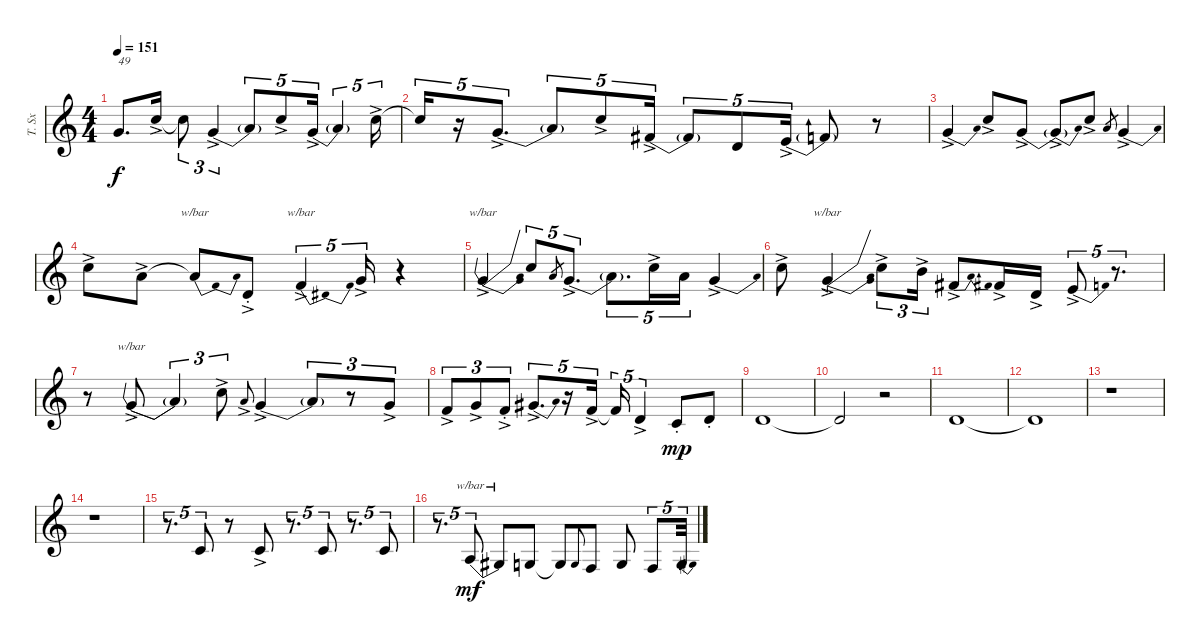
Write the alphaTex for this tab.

\bracketExtendMode groupsimilarinstruments
\track ("Tenor Sax" "T. Sx") {instrument acousticgrandpiano}
\staff {score}
\tuning (E4 B3 G3 D3 A2 E2)
\ts (4 4)
\tempo 151
\clef g2
\ks aminor
3.1{t}.8{d txt "49" dy f} 8.1{ac}.16 8.1{t}.8{tu (3 2)} 3.1{be (bend 0.6 0 42 4) ac}.4{tu (3 2)} 3.1{t}.8{tu (5 4)} 8.1{ac}.8{tu (5 4)} 3.1{be (bend 13.799999999999999 0 39 4) ac}.16{tu (5 4)} 3.1{t}.4{tu (5 4)} 8.1{ac}.16{tu (5 4)} |
8.1{t}.16{tu (5 4)} r.16{tu (5 4)} 3.1{be (bend 13.799999999999999 0 39 4) ac}.8{d tu (5 4)} 3.1{t}.8{tu (5 4)} 8.1{ac}.8{tu (5 4)} 2.1{be (bendrelease 0 0 0.6 6 6.6 6 33 0) ac acc #}.16{tu (5 4)} 2.1{t acc #}.8{tu (5 4)} 3.2.8{tu (5 4)} 5.2{be (bend 27 0 52.199999999999996 3) ac}.16{tu (5 4)} 5.2{t}.8 r.8 |
3.1{be (bend 0.6 0 42 4) ac}.4 8.1{ac}.8 3.1{be (bendrelease 0 0 0.6 4 3.5999999999999996 4 22.2 0) ac}.8 3.1{be (bend 0 0 9 4) ac t}.8 8.1{ac}.8 5.1.8{gr} 3.1{be (bend 15.6 0 33.6 4) ac}.4 |
8.1{ac}.8 5.1{ac}.8 5.1{t}.8{tbe (dip default 7.199999999999999 0 19.8 -8 41.4 -8 58.8 0)} 3.2{ac st}.8 1.1{ac}.4{tu (5 4) tbe (dip default 29.4 0 36.6 -4 43.8 -4 48.6 0)} 3.1{ac}.16{tu (5 4)} r.4 |
3.1{be (bend 21 0 38.4 4) ac}.4{tbe (predivedive default 0 4 13.799999999999999 0)} 8.1.8{tu (5 4)} 5.1.8{gr} 3.1{be (bend 17.4 0 36 4) ac}.8{d tu (5 4)} 3.1{t}.8{d tu (5 4)} 8.1{ac}.16{tu (5 4)} 5.1.16{tu (5 4)} 3.1{be (bend 13.799999999999999 0 39 4) ac}.4 |
8.1{ac}.8 3.1{be (bend 21 0 38.4 4) ac}.4{tbe (predivedive default 0 4 13.799999999999999 0)} 8.1{ac}.8{tu (3 2)} 7.1{ac}.16{tu (3 2)} 2.1{be (bendrelease 0 0 1.2 6 7.199999999999999 6 44.4 1) ac acc #}.8 2.1{ac acc #}.16 3.2{ac}.16 5.2{be (bend 7.199999999999999 0 22.8 2) ac}.8{tu (5 4)} r.8{d tu (5 4)} |
r.8 3.1{be (bend 21 0 38.4 4) ac}.8{tbe (predivedive default 0 4 13.799999999999999 0)} 3.1{t}.4{tu (3 2)} 8.1{ac}.8{tu (3 2)} 5.1{ac}.8{gr onbeat} 3.1{be (bend 15.6 0 30.599999999999998 4) ac}.4 3.1{t}.8{tu (3 2)} r.8{tu (3 2)} 3.1{ac}.8{tu (3 2)} |
1.1{ac}.8{tu (3 2)} 3.1{ac}.8{tu (3 2)} 1.1{ac st}.8{tu (3 2)} 4.1{be (bend 19.8 0 35.4 2) ac acc #}.8{d tu (5 4)} r.16{tu (5 4)} 1.1{ac}.16{tu (5 4)} 1.1{t}.16{tu (5 4)} 3.2{ac}.4{tu (5 4)} 1.2{st}.8{dy mp} 3.2{st}.8 |
3.2.1 |
3.2{t}.2 r.2 |
3.2.1 |
3.2{t}.1 |
r.1 |
r.1 |
r.8{d tu (5 4)} 1.2.8{tu (5 4)} r.8 1.2{ac}.8 r.8{d tu (5 4)} 1.2.8{tu (5 4)} r.8{d tu (5 4)} 1.2.8{tu (5 4)} |
r.8{d tu (5 4)} 2.3.8{tu (5 4) tbe (dive default 25.8 0 59.4 -2) dy mf} 2.3{t}.8{tbe (hold default 0 -2 60 -2)} 0.3.8 0.3{t}.8 0.3.8{gr onbeat} 3.4.8 0.3.8 3.4.8{tu (5 4)} 0.3{be (bend 19.8 0 36.6 2)}.32{tu (5 4)}
